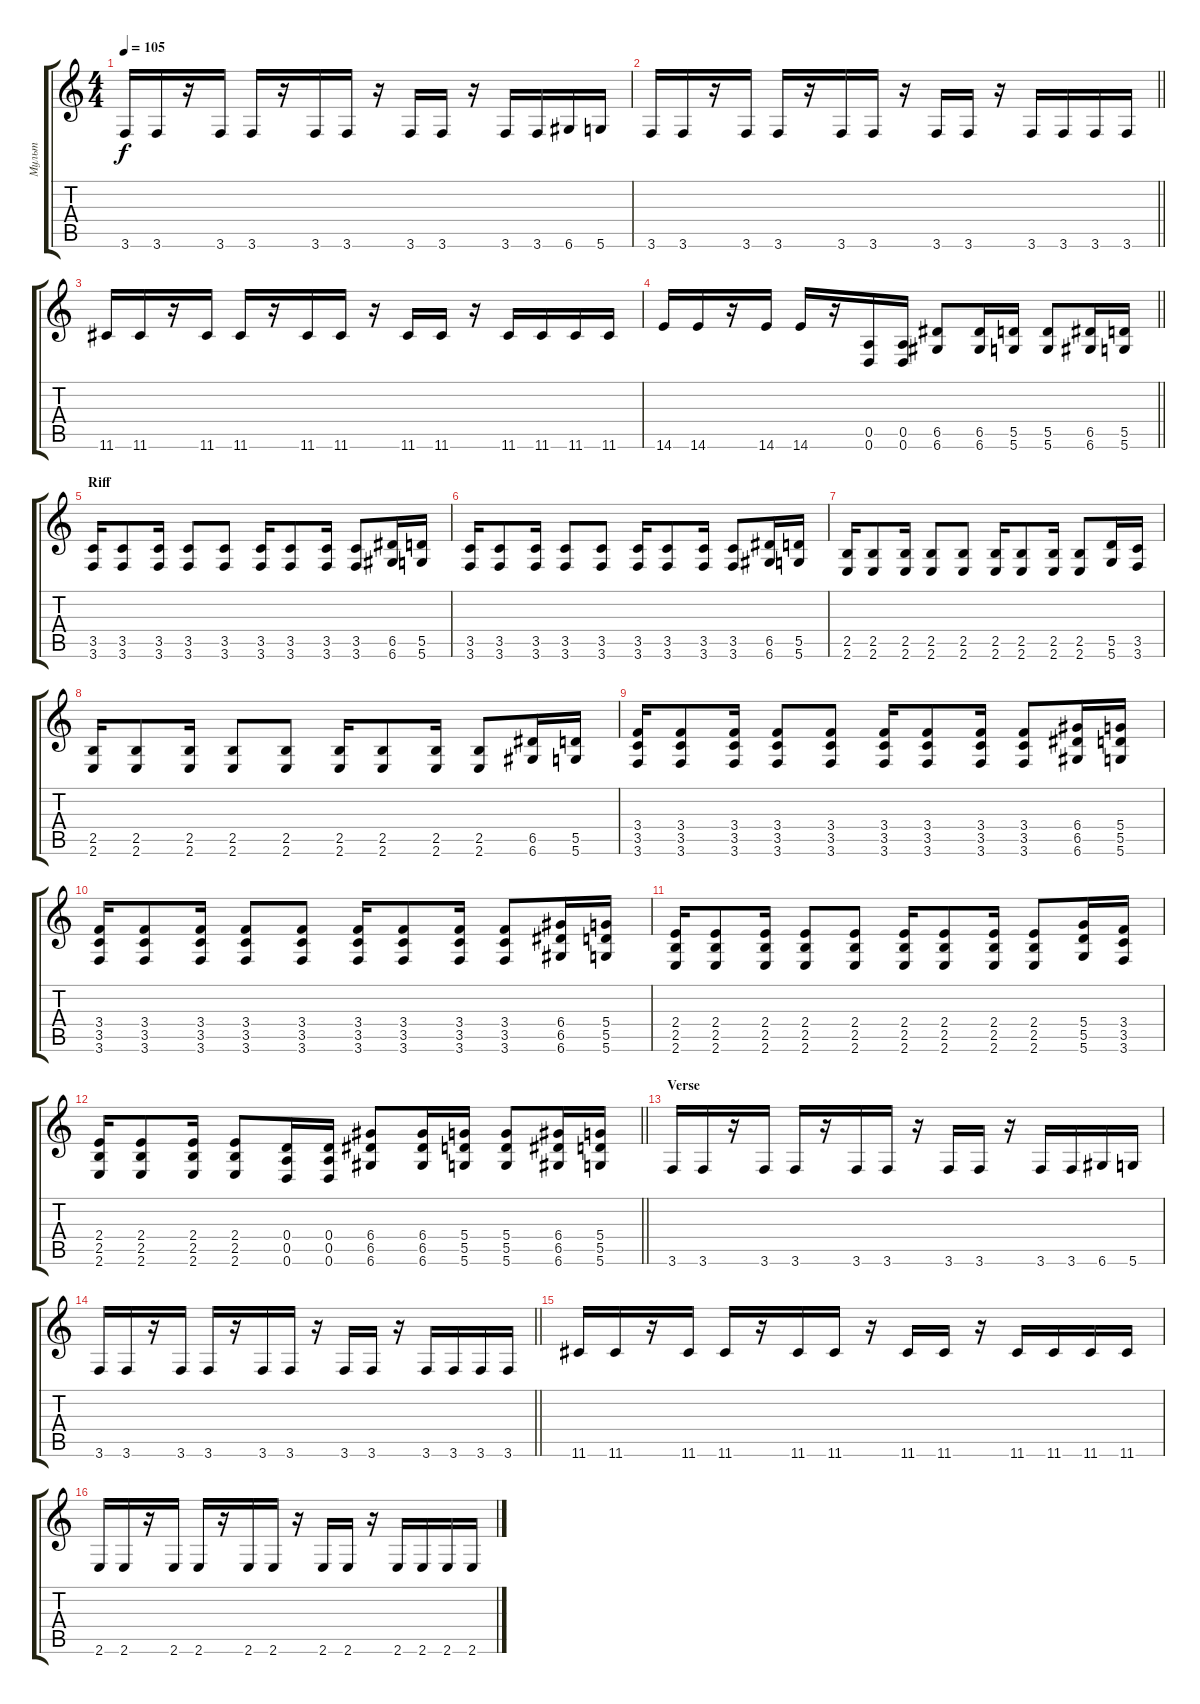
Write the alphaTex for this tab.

\track ("Мульт" "Мульт") {instrument distortionguitar}
\staff {score tabs}
\tuning (E4 B3 G3 D3 A2 D2) {hide}
\ts (4 4)
\tempo 105
\clef g2
\ks c
3.6.16{dy f} 3.6.16 r.16 3.6.16 3.6.16 r.16 3.6.16 3.6.16 r.16 3.6.16 3.6.16 r.16 3.6.16 3.6.16 6.6.16 5.6.16 |
\barLineRight lightlight
3.6.16 3.6.16 r.16 3.6.16 3.6.16 r.16 3.6.16 3.6.16 r.16 3.6.16 3.6.16 r.16 3.6.16 3.6.16 3.6.16 3.6.16 |
11.6.16 11.6.16 r.16 11.6.16 11.6.16 r.16 11.6.16 11.6.16 r.16 11.6.16 11.6.16 r.16 11.6.16 11.6.16 11.6.16 11.6.16 |
\barLineRight lightlight
14.6.16 14.6.16 r.16 14.6.16 14.6.16 r.16 (0.5 0.6).16 (0.5 0.6).16 (6.5 6.6).8 (6.5 6.6).16 (5.5 5.6).16 (5.5 5.6).8 (6.5 6.6).16 (5.5 5.6).16 |
\section ("" "Riff")
(3.5 3.6).16 (3.5 3.6).8 (3.5 3.6).16 (3.5 3.6).8 (3.5 3.6).8 (3.5 3.6).16 (3.5 3.6).8 (3.5 3.6).16 (3.5 3.6).8 (6.5 6.6).16 (5.5 5.6).16 |
(3.5 3.6).16 (3.5 3.6).8 (3.5 3.6).16 (3.5 3.6).8 (3.5 3.6).8 (3.5 3.6).16 (3.5 3.6).8 (3.5 3.6).16 (3.5 3.6).8 (6.5 6.6).16 (5.5 5.6).16 |
(2.5 2.6).16 (2.5 2.6).8 (2.5 2.6).16 (2.5 2.6).8 (2.5 2.6).8 (2.5 2.6).16 (2.5 2.6).8 (2.5 2.6).16 (2.5 2.6).8 (5.5 5.6).16 (3.5 3.6).16 |
(2.5 2.6).16 (2.5 2.6).8 (2.5 2.6).16 (2.5 2.6).8 (2.5 2.6).8 (2.5 2.6).16 (2.5 2.6).8 (2.5 2.6).16 (2.5 2.6).8 (6.5 6.6).16 (5.5 5.6).16 |
(3.4 3.5 3.6).16{volume 16} (3.4 3.5 3.6).8 (3.4 3.5 3.6).16 (3.4 3.5 3.6).8 (3.4 3.5 3.6).8 (3.4 3.5 3.6).16 (3.4 3.5 3.6).8 (3.4 3.5 3.6).16 (3.4 3.5 3.6).8 (6.4 6.5 6.6).16 (5.4 5.5 5.6).16 |
(3.4 3.5 3.6).16 (3.4 3.5 3.6).8 (3.4 3.5 3.6).16 (3.4 3.5 3.6).8 (3.4 3.5 3.6).8 (3.4 3.5 3.6).16 (3.4 3.5 3.6).8 (3.4 3.5 3.6).16 (3.4 3.5 3.6).8 (6.4 6.5 6.6).16 (5.4 5.5 5.6).16 |
(2.4 2.5 2.6).16 (2.4 2.5 2.6).8 (2.4 2.5 2.6).16 (2.4 2.5 2.6).8 (2.4 2.5 2.6).8 (2.4 2.5 2.6).16 (2.4 2.5 2.6).8 (2.4 2.5 2.6).16 (2.4 2.5 2.6).8 (5.4 5.5 5.6).16 (3.4 3.5 3.6).16 |
\barLineRight lightlight
(2.4 2.5 2.6).16 (2.4 2.5 2.6).8 (2.4 2.5 2.6).16 (2.4 2.5 2.6).8 (0.4 0.5 0.6).16 (0.4 0.5 0.6).16 (6.4 6.5 6.6).8 (6.4 6.5 6.6).16 (5.4 5.5 5.6).16 (5.4 5.5 5.6).8 (6.4 6.5 6.6).16 (5.4 5.5 5.6).16 |
\section ("" "Verse")
3.6.16{volume 10} 3.6.16 r.16 3.6.16 3.6.16 r.16 3.6.16 3.6.16 r.16 3.6.16 3.6.16 r.16 3.6.16 3.6.16 6.6.16 5.6.16 |
\barLineRight lightlight
3.6.16 3.6.16 r.16 3.6.16 3.6.16 r.16 3.6.16 3.6.16 r.16 3.6.16 3.6.16 r.16 3.6.16 3.6.16 3.6.16 3.6.16 |
11.6.16 11.6.16 r.16 11.6.16 11.6.16 r.16 11.6.16 11.6.16 r.16 11.6.16 11.6.16 r.16 11.6.16 11.6.16 11.6.16 11.6.16 |
2.6.16 2.6.16 r.16 2.6.16 2.6.16 r.16 2.6.16 2.6.16 r.16 2.6.16 2.6.16 r.16 2.6.16 2.6.16 2.6.16 2.6.16
